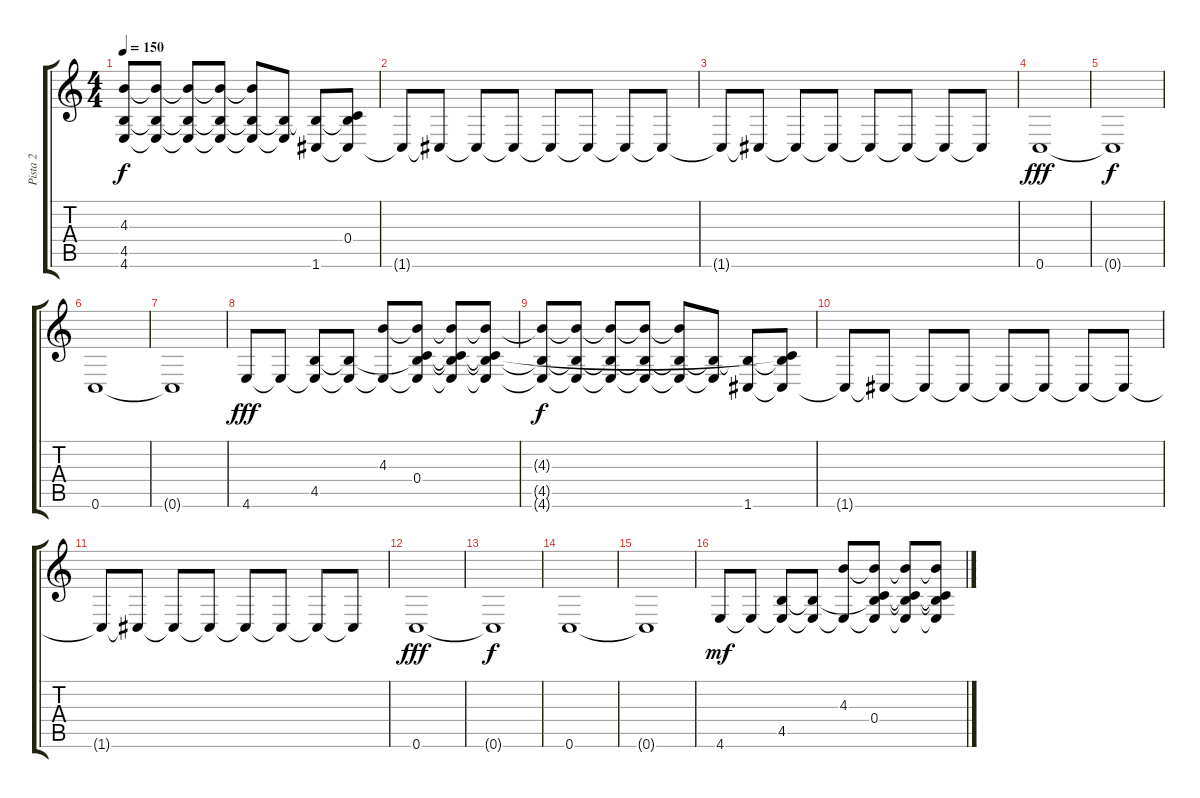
\track ("Pista 2" "Pista 2") {instrument distortionguitar}
\staff {score tabs}
\tuning (E4 C4 G3 C3 G2 C2) {hide}
\ts (4 4)
\tempo 150
\clef g2
\ks c
(4.3{t} 4.5{t} 4.6{t}).8{dy f} (4.3{t} 4.5{t} 4.6{t}).8 (4.3{t} 4.5{t} 4.6{t}).8 (4.3{t} 4.5{t} 4.6{t}).8 (4.3{t} 4.5{t} 4.6{t}).8 (4.5{t} 4.6{t}).8 (4.5{t} 1.6).8 (0.4{t} 4.5{t} 1.6{t}).8 |
1.6{t}.8 1.6{t}.8 1.6{t}.8 1.6{t}.8 1.6{t}.8 1.6{t}.8 1.6{t}.8 1.6{t}.8 |
1.6{t}.8 1.6{t}.8 1.6{t}.8 1.6{t}.8 1.6{t}.8 1.6{t}.8 1.6{t}.8 1.6{t}.8 |
0.6.1{dy fff} |
0.6{t}.1{dy f} |
0.6.1 |
0.6{t}.1 |
4.6.8{dy fff instrument overdrivenguitar} 4.6{t}.8 (4.5 4.6{t}).8 (4.5{t} 4.6{t}).8 (4.3 4.6{t}).8 (4.3{t} 0.4 4.5{t} 4.6{t}).8 (4.3{t} 0.4{t} 4.5{t} 4.6{t}).8 (4.3{t} 0.4{t} 4.5{t} 4.6{t}).8 |
(4.3{t} 4.5{t} 4.6{t}).8{dy f} (4.3{t} 4.5{t} 4.6{t}).8 (4.3{t} 4.5{t} 4.6{t}).8 (4.3{t} 4.5{t} 4.6{t}).8 (4.3{t} 4.5{t} 4.6{t}).8 (4.5{t} 4.6{t}).8 (4.5{t} 1.6).8 (0.4{t} 4.5{t} 1.6{t}).8 |
1.6{t}.8 1.6{t}.8 1.6{t}.8 1.6{t}.8 1.6{t}.8 1.6{t}.8 1.6{t}.8 1.6{t}.8 |
1.6{t}.8 1.6{t}.8 1.6{t}.8 1.6{t}.8 1.6{t}.8 1.6{t}.8 1.6{t}.8 1.6{t}.8 |
0.6.1{dy fff} |
0.6{t}.1{dy f} |
0.6.1 |
0.6{t}.1 |
4.6.8{dy mf instrument overdrivenguitar} 4.6{t}.8 (4.5 4.6{t}).8 (4.5{t} 4.6{t}).8 (4.3 4.6{t}).8 (4.3{t} 0.4 4.5{t} 4.6{t}).8 (4.3{t} 0.4{t} 4.5{t} 4.6{t}).8 (4.3{t} 0.4{t} 4.5{t} 4.6{t}).8
